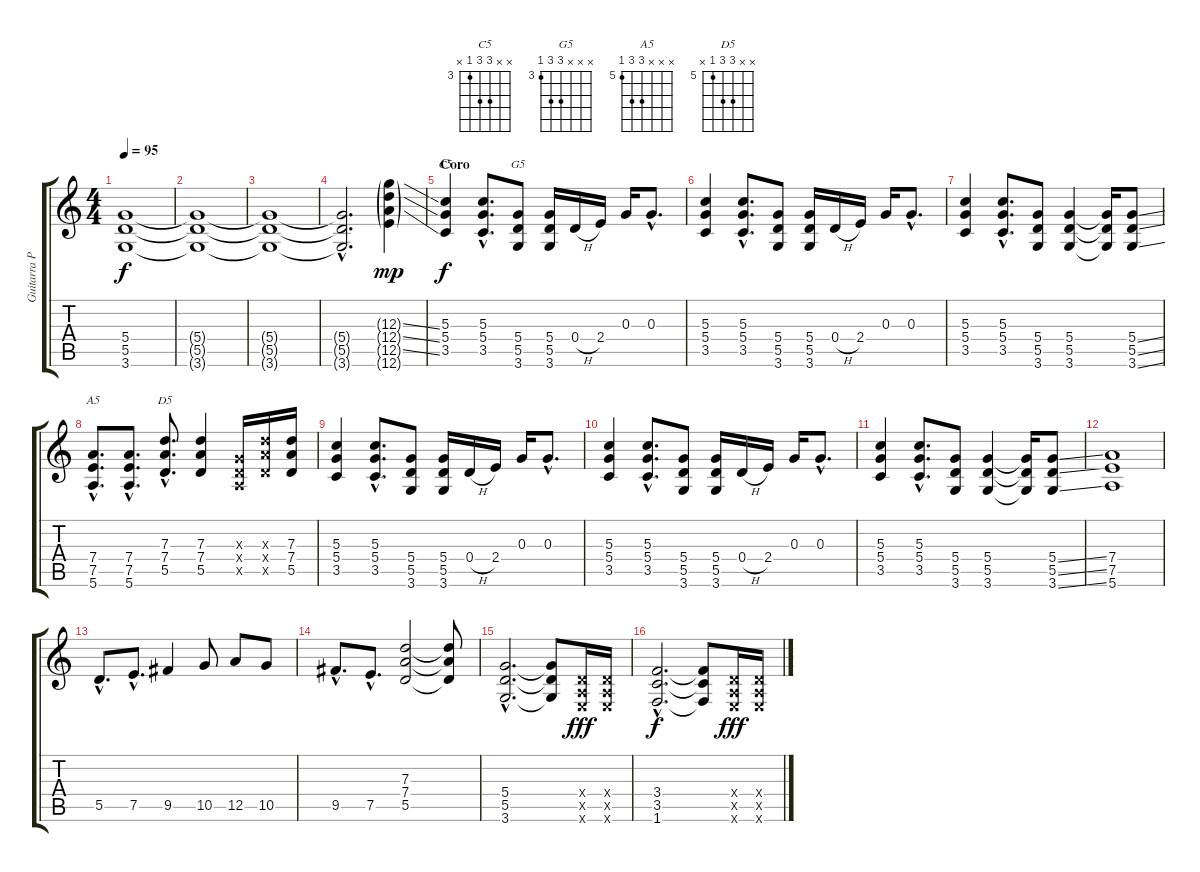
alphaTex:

\track ("Guitarra Primera" "Guitarra P") {instrument distortionguitar}
\staff {score tabs}
\tuning (E4 B3 G3 D3 A2 E2) {hide}
\chord ("C5" x x 5 5 3 x) {firstfret 3}
\chord ("G5" x x x 5 5 3) {firstfret 3}
\chord ("A5" x x x 7 7 5) {firstfret 5}
\chord ("D5" x x 7 7 5 x) {firstfret 5}
\ts (4 4)
\tempo 95
\clef g2
\ks c
(5.4 5.5 3.6).1{dy f} |
(5.4{t} 5.5{t} 3.6{t}).1 |
(5.4{t} 5.5{t} 3.6{t}).1 |
(5.4{hac t} 5.5{hac t} 3.6{hac t}).2{d} (12.3{ss g} 12.4{ss g} 12.5{ss g} 12.6{g}).4{dy mp} |
\section ("" "Coro")
(5.3 5.4 3.5).4{ch "C5" dy f} (5.3{hac} 5.4{hac} 3.5{hac}).8{d} (5.4 5.5 3.6).8{ch "G5"} (5.4 5.5 3.6).16 0.4{h}.16 2.4.16 0.3.16 0.3{hac}.8{d} |
(5.3 5.4 3.5).4 (5.3{hac} 5.4{hac} 3.5{hac}).8{d} (5.4 5.5 3.6).8 (5.4 5.5 3.6).16 0.4{h}.16 2.4.16 0.3.16 0.3{hac}.8{d} |
(5.3 5.4 3.5).4 (5.3{hac} 5.4{hac} 3.5{hac}).8{d} (5.4 5.5 3.6).8 (5.4 5.5 3.6).4 (5.4{t} 5.5{t} 3.6{t}).16 (5.4{ss} 5.5{ss} 3.6{ss}).8 |
(7.4{hac} 7.5{hac} 5.6{hac}).8{d ch "A5"} (7.4{hac} 7.5{hac} 5.6{hac}).8{d} (7.3{hac} 7.4{hac} 5.5{hac}).8{d ch "D5"} (7.3 7.4 5.5).4 (0.3{x} 0.4{x} 0.5{x}).16 (7.3{x} 7.4{x} 5.5{x}).16 (7.3 7.4 5.5).16 |
(5.3 5.4 3.5).4 (5.3{hac} 5.4{hac} 3.5{hac}).8{d} (5.4 5.5 3.6).8 (5.4 5.5 3.6).16 0.4{h}.16 2.4.16 0.3.16 0.3{hac}.8{d} |
(5.3 5.4 3.5).4 (5.3{hac} 5.4{hac} 3.5{hac}).8{d} (5.4 5.5 3.6).8 (5.4 5.5 3.6).16 0.4{h}.16 2.4.16 0.3.16 0.3{hac}.8{d} |
(5.3 5.4 3.5).4 (5.3{hac} 5.4{hac} 3.5{hac}).8{d} (5.4 5.5 3.6).8 (5.4 5.5 3.6).4 (5.4{t} 5.5{t} 3.6{t}).16 (5.4{ss} 5.5{ss} 3.6{ss}).8 |
(7.4 7.5 5.6).1 |
5.5{hac}.8{d} 7.5{hac}.8{d} 9.5.4 10.5.8 12.5.8 10.5.8 |
9.5{hac}.8{d} 7.5{hac}.8{d} (7.3 7.4 5.5).2 (7.3{t} 7.4{t} 5.5{t}).8 |
(5.4{hac} 5.5{hac} 3.6{hac}).2{d} (5.4{t} 5.5{t} 3.6{t}).8 (0.4{x} 0.5{x} 0.6{x}).16{dy fff} (0.4{x} 0.5{x} 0.6{x}).16 |
\section ("" "")
(3.4{hac} 3.5{hac} 1.6{hac}).2{d dy f} (3.4{t} 3.5{t} 1.6{t}).8 (0.4{x} 0.5{x} 0.6{x}).16{dy fff} (0.4{x} 0.5{x} 0.6{x}).16
